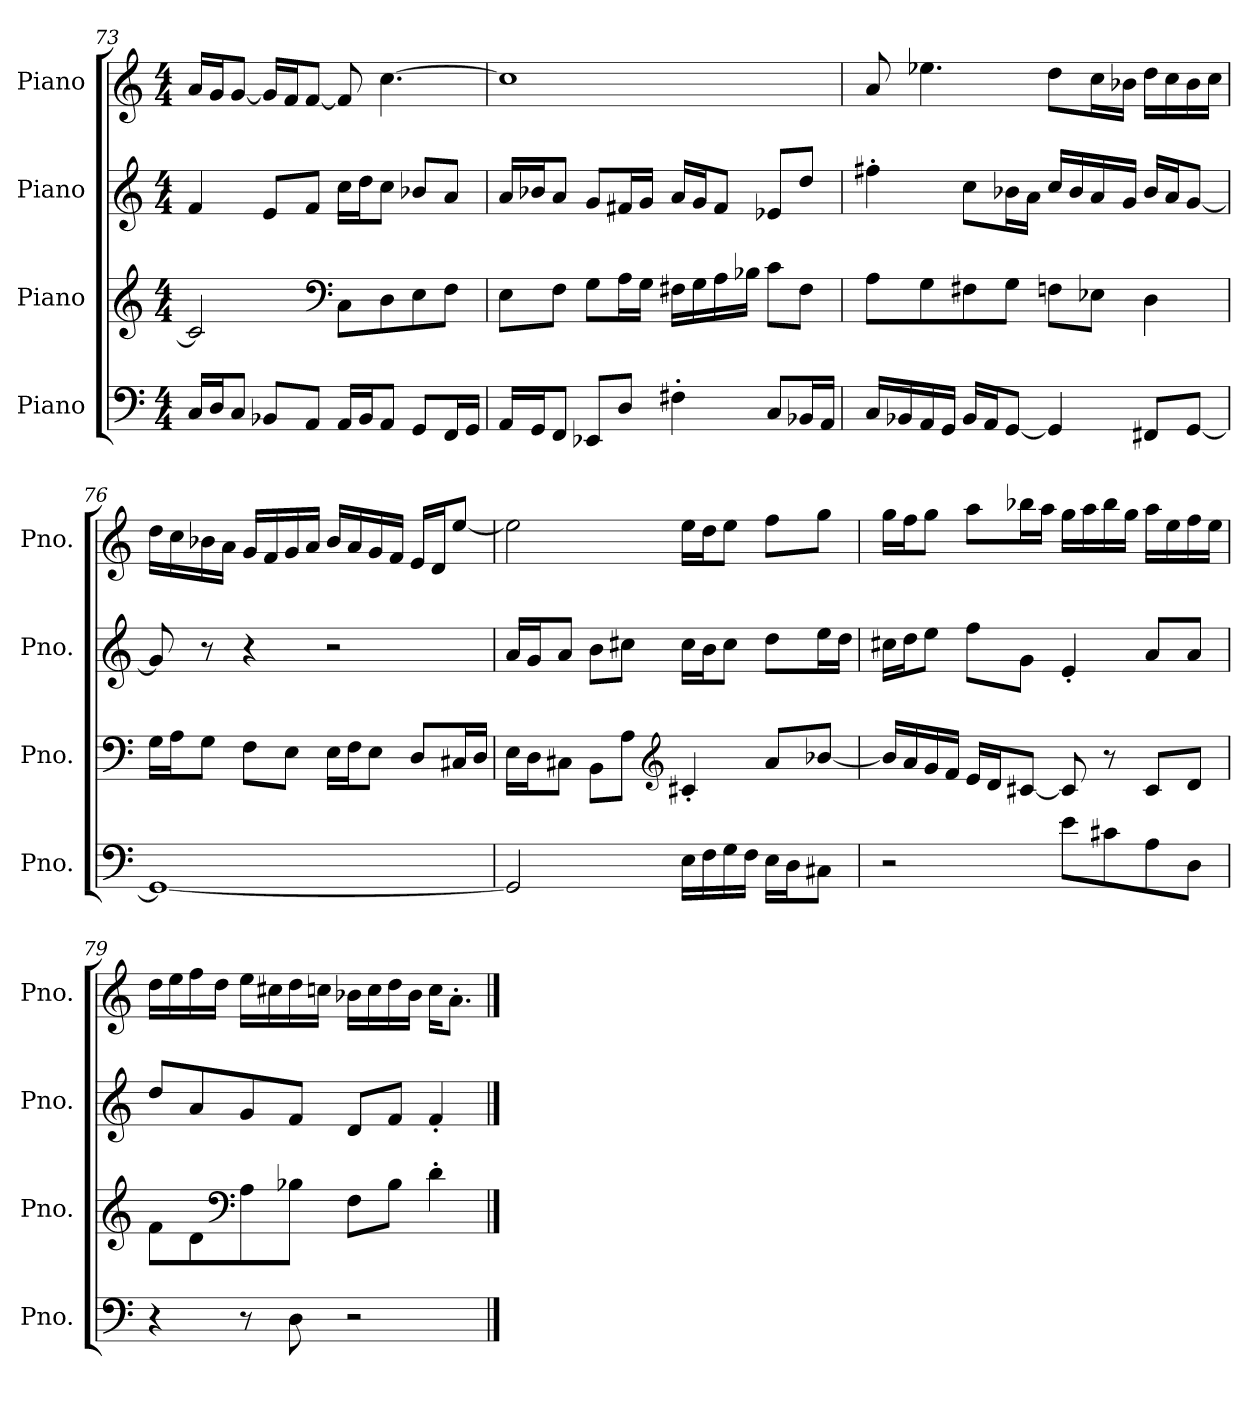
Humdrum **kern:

**kern	**kern	**kern	**kern
*part4	*part3	*part2	*part1
*staff4	*staff3	*staff2	*staff1
*I"Piano	*I"Piano	*I"Piano	*I"Piano
*I'Pno.	*I'Pno.	*I'Pno.	*I'Pno.
!!LO:LB:g=z
*clefF4	*clefG2	*clefG2	*clefG2
*k[]	*k[]	*k[]	*k[]
*M4/4	*M4/4	*M4/4	*M4/4
=73	=73	=73	=73
16Ci/LL	2cj/]	4fZ/	16aV/LL
16Di/J	.	.	16gV/J
8Ci/J	.	.	[8gV/J
8BB-Xi/L	.	8eZ/L	16gV/LL]
.	.	.	16fV/J
8AAi/J	.	8fZ/J	[8fV/J
*	*clefF4	*	*
16AAi/LL	8Cj\L	16ccZ\LL	8fV/]
16BB-i/J	.	16ddZ\J	.
8AAi/J	8Dj\	8ccZ\J	[4.ccV\
8GGi/L	8Ej\	8b-XZ/L	.
16FFi/L	8Fj\J	8aZ/J	.
16GGi/JJ	.	.	.
=74	=74	=74	=74
16AAi/LL	8Ej\L	16aZ/LL	1ccV]
16GGi/J	.	16b-XZ/J	.
8FFi/J	8Fj\J	8aZ/J	.
8EE-Xi/L	8Gj\L	8gZ/L	.
8Di/J	16Aj\L	16f#XZ/L	.
.	16Gj\JJ	16gZ/JJ	.
4F#X'i\	16F#Xj\LL	16aZ/LL	.
.	16Gj\	16gZ/J	.
.	16Aj\	8f#Z/J	.
.	16B-Xj\JJ	.	.
8Ci/L	8cj\L	8e-XZ/L	.
16BB-Xi/L	8F#j\J	8ddZ/J	.
16AAi/JJ	.	.	.
!!LO:LB:g=z
=75	=75	=75	=75
16Ci/LL	8Aj\L	4ff#X'Z\	8aV/
16BB-Xi/	.	.	.
16AAi/	8Gj\	.	4.ee-XV\
16GGi/JJ	.	.	.
16BB-i/LL	8F#Xj\	8ccZ\L	.
16AAi/J	.	.	.
[8GGi/J	8Gj\J	16b-XZ\L	.
.	.	16aZ\JJ	.
4GGi/]	8Fnj\L	16ccZ/LL	8ddV\L
.	.	16b-Z/	.
.	8E-Xj\J	16aZ/	16ccV\L
.	.	16gZ/JJ	16b-XV\JJ
8FF#Xi/L	4Dj\	16b-Z/LL	16ddV\LL
.	.	16aZ/J	16ccV\
[8GGi/J	.	[8gZ/J	16b-V\
.	.	.	16ccV\JJ
=76	=76	=76	=76
1GGi_	16Gj\LL	8gZ/]	16ddV\LL
.	16Aj\J	.	16ccV\
.	8Gj\J	8r	16b-XV\
.	.	.	16aV\JJ
.	8Fj\L	4r	16gV/LL
.	.	.	16fV/
.	8Ej\J	.	16gV/
.	.	.	16aV/JJ
.	16Ej\LL	2r	16b-V/LL
.	16Fj\J	.	16aV/
.	8Ej\J	.	16gV/
.	.	.	16fV/JJ
.	8Dj/L	.	16eV/LL
.	.	.	16dV/J
.	16C#Xj/L	.	[8eeV/J
.	16Dj/JJ	.	.
!!LO:PB:g=z
=77	=77	=77	=77
2GGi/]	16Ej\LL	16aZ/LL	2eeV\]
.	16Dj\J	16gZ/J	.
.	8C#Xj\J	8aZ/J	.
.	8BBj\L	8bZ\L	.
.	8Aj\J	8cc#XZ\J	.
*	*clefG2	*	*
16Ei\LL	4c#X'j/	16cc#Z\LL	16eeV\LL
16Fi\	.	16bZ\J	16ddV\J
16Gi\	.	8cc#Z\J	8eeV\J
16Fi\JJ	.	.	.
16Ei\LL	8aj/L	8ddZ\L	8ffV\L
16Di\J	.	.	.
8C#Xi\J	[8b-Xj/J	16eeZ\L	8ggV\J
.	.	16ddZ\JJ	.
=78	=78	=78	=78
2r	16b-j/LL]	16cc#XZ\LL	16ggV\LL
.	16aj/	16ddZ\J	16ffV\J
.	16gj/	8eeZ\J	8ggV\J
.	16fj/JJ	.	.
.	16ej/LL	8ffZ\L	8aaV\L
.	16dj/J	.	.
.	[8c#Xj/J	8gZ\J	16bb-XV\L
.	.	.	16aaV\JJ
8ei\L	8c#j/]	4e'Z/	16ggV\LL
.	.	.	16aaV\
8c#Xi\	8r	.	16bb-V\
.	.	.	16ggV\JJ
8Ai\	8c#j/L	8aZ/L	16aaV\LL
.	.	.	16eeV\
8Di\J	8dj/J	8aZ/J	16ffV\
.	.	.	16eeV\JJ
!!LO:LB:g=z
=79	=79	=79	=79
4r	8fj\L	8ddZ/L	16ddV\LL
.	.	.	16eeV\
.	8dj\	8aZ/	16ffV\
.	.	.	16ddV\JJ
*	*clefF4	*	*
8r	8Aj\	8gZ/	16eeV\LL
.	.	.	16cc#XV\
8Di\	8B-Xj\J	8fZ/J	16ddV\
.	.	.	16ccnV\JJ
2r	8Fj\L	8dZ/L	16b-XV\LL
.	.	.	16ccV\
.	8B-j\J	8fZ/J	16ddV\
.	.	.	16b-V\JJ
.	4d'j\	4f'Z/	16ccV\KL
.	.	.	8.a'V\J
==	==	==	==
*-	*-	*-	*-
